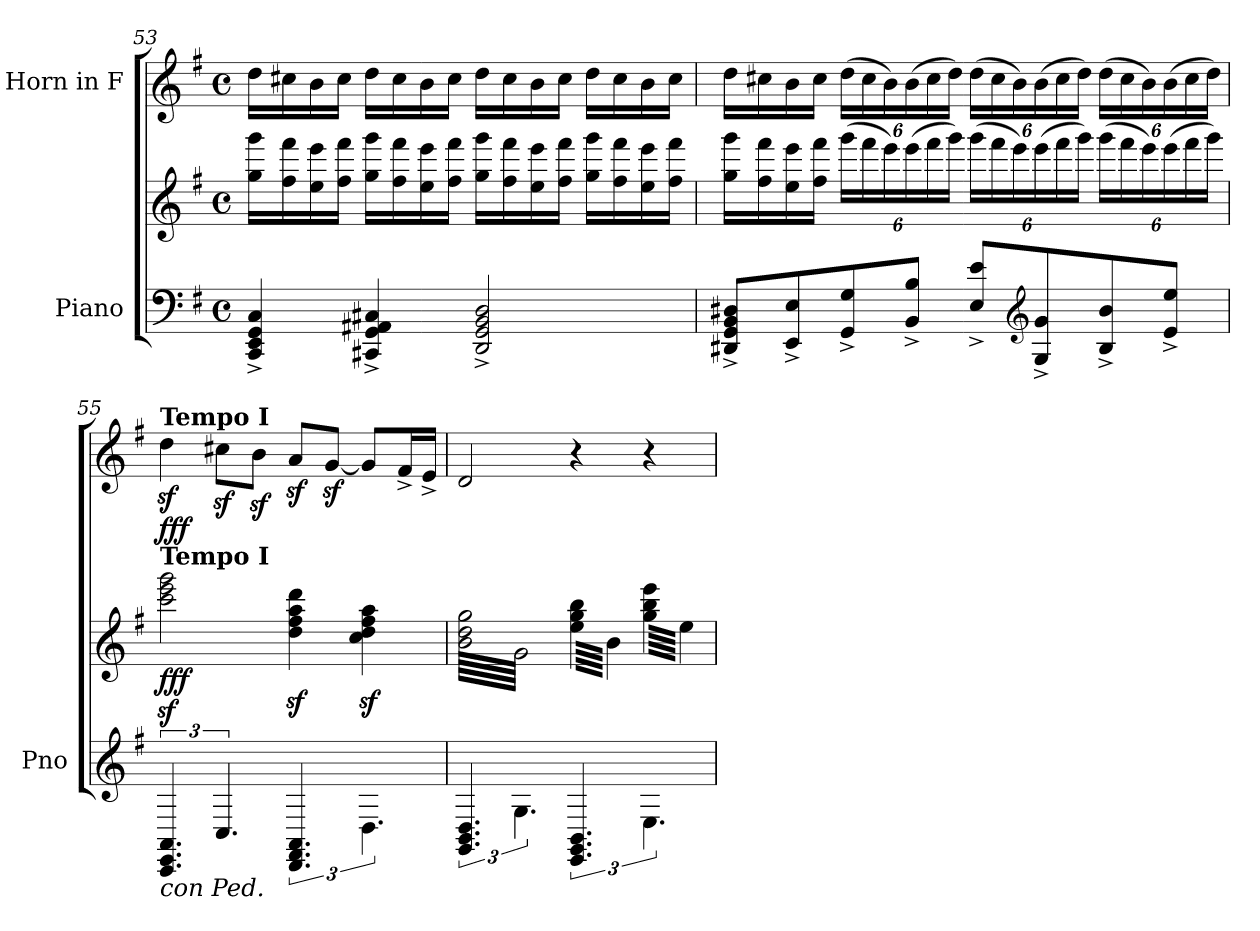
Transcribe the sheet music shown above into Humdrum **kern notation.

**kern	**kern	**dynam	**kern	**dynam
*part2	*part2	*part2	*part1	*part1
*staff3	*staff2	*staff2/3	*staff1	*staff1
*I"Piano	*	*	*I"Horn in F	*
*I'Pno	*	*	*	*
*clefF4	*clefG2	*	*clefG2	*
*	*	*	*ITrd4c7	*
*k[f#]	*k[f#]	*	*k[]	*
*M4/4	*M4/4	*	*M4/4	*
*met(c)	*met(c)	*	*met(c)	*
=53	=53	=53	=53	=53
4CC/^ 4EE/^ 4GG/^ 4C/^	16gg\ 16ggg\LL	.	16g\LL	.
.	16ff#\ 16fff#\	.	16f#X\	.
.	16ee\ 16eee\	.	16e\	.
.	16ff#\ 16fff#\JJ	.	16f#\JJ	.
4CC#X/^ 4GG/^ 4AA#X/^ 4C#X/^	16gg\ 16ggg\LL	.	16g\LL	.
.	16ff#\ 16fff#\	.	16f#\	.
.	16ee\ 16eee\	.	16e\	.
.	16ff#\ 16fff#\JJ	.	16f#\JJ	.
2DD/^ 2GG/^ 2BB/^ 2D/^	16gg\ 16ggg\LL	.	16g\LL	.
.	16ff#\ 16fff#\	.	16f#\	.
.	16ee\ 16eee\	.	16e\	.
.	16ff#\ 16fff#\JJ	.	16f#\JJ	.
.	16gg\ 16ggg\LL	.	16g\LL	.
.	16ff#\ 16fff#\	.	16f#\	.
.	16ee\ 16eee\	.	16e\	.
.	16ff#\ 16fff#\JJ	.	16f#\JJ	.
!!LO:LB:g=z
=54	=54	=54	=54	=54
8DD#X/^ 8GG/^ 8BB/^ 8D#X/^L	16gg\ 16ggg\LL	.	16g\LL	.
.	16ff#\ 16fff#\	.	16f#X\	.
8EE/^ 8E/^	16ee\ 16eee\	.	16e\	.
.	16ff#\ 16fff#\JJ	.	16f#\JJ	.
*	*Xbrackettup	*	*Xbrackettup	*
8GG/^ 8G/^	(>24ggg\LL	.	(>24g\LL	.
.	24fff#\	.	24f#\	.
.	24eee\)	.	24e\)	.
8BB/^ 8B/^J	(>24eee\	.	(>24e\	.
.	24fff#\	.	24f#\	.
.	24ggg\JJ)	.	24g\JJ)	.
8E/^ 8e/^L	(>24ggg\LL	.	(>24g\LL	.
.	24fff#\	.	24f#\	.
.	24eee\)	.	24e\)	.
*clefG2	*	*	*	*
8G/^ 8g/^	(>24eee\	.	(>24e\	.
.	24fff#\	.	24f#\	.
.	24ggg\JJ)	.	24g\JJ)	.
8B/^ 8b/^	(>24ggg\LL	.	(>24g\LL	.
.	24fff#\	.	24f#\	.
.	24eee\)	.	24e\)	.
8e/^ 8ee/^J	(>24eee\	.	(>24e\	.
.	24fff#\	.	24f#\	.
.	24ggg\JJ)	.	24g\JJ)	.
=55	=55	=55	=55	=55
!	!	!	!LO:TX:B:t=Tempo I	!
!	!LO:TX:a:B:t=Tempo I	!	!	!
!LO:TX:b:i:t=con Ped.	!	!	!	!
!	!	!LO:DY:b	!	!LO:DY:b
6.CC/ 6.EE/ 6.AA/	2ccc\z< 2eee\z< 2ggg\z<	fff	4gz<\	fff
6.C/	.	.	8f#Xz<\L	.
.	.	.	8ez<\J	.
6.DD/ 6.FF#/ 6.AA/	4dd\z< 4ff#\z< 4aa\z< 4ddd\z<	.	8dz</L	.
.	.	.	[8cz</J	.
6.D\	4cc\z< 4dd\z< 4ff#\z< 4aa\z<	.	8c/L]	.
.	.	.	16B^/L	.
.	.	.	16A^/JJ	.
=56	=56	=56	=56	=56
*	*brackettup	*	*	*
*	*tremolo	*	*	*
6.GG/ 6.BB/ 6.D/	64b\ 64dd\ 64gg\LLLL	.	2G/	.
.	64g/	.	.	.
.	64b\ 64dd\ 64gg\	.	.	.
.	64g/	.	.	.
.	64b\ 64dd\ 64gg\	.	.	.
.	64g/	.	.	.
.	64b\ 64dd\ 64gg\	.	.	.
.	64g/	.	.	.
.	64b\ 64dd\ 64gg\	.	.	.
.	64g/	.	.	.
.	64b\ 64dd\ 64gg\	.	.	.
.	64g/	.	.	.
.	64b\ 64dd\ 64gg\	.	.	.
.	64g/	.	.	.
.	64b\ 64dd\ 64gg\	.	.	.
.	64g/	.	.	.
6.G\	64b\ 64dd\ 64gg\	.	.	.
.	64g/	.	.	.
.	64b\ 64dd\ 64gg\	.	.	.
.	64g/	.	.	.
.	64b\ 64dd\ 64gg\	.	.	.
.	64g/	.	.	.
.	64b\ 64dd\ 64gg\	.	.	.
.	64g/	.	.	.
.	64b\ 64dd\ 64gg\	.	.	.
.	64g/	.	.	.
.	64b\ 64dd\ 64gg\	.	.	.
.	64g/	.	.	.
.	64b\ 64dd\ 64gg\	.	.	.
.	64g/	.	.	.
.	64b\ 64dd\ 64gg\	.	.	.
.	64g/JJJJ	.	.	.
6.EE/ 6.GG/ 6.BB/	64ee\ 64gg\ 64bb\LLLL	.	4r	.
.	64b\	.	.	.
.	64ee\ 64gg\ 64bb\	.	.	.
.	64b\	.	.	.
.	64ee\ 64gg\ 64bb\	.	.	.
.	64b\	.	.	.
.	64ee\ 64gg\ 64bb\	.	.	.
.	64b\	.	.	.
.	64ee\ 64gg\ 64bb\	.	.	.
.	64b\	.	.	.
.	64ee\ 64gg\ 64bb\	.	.	.
.	64b\	.	.	.
.	64ee\ 64gg\ 64bb\	.	.	.
.	64b\	.	.	.
.	64ee\ 64gg\ 64bb\	.	.	.
.	64b\JJJJ	.	.	.
6.E\	64gg\ 64bb\ 64eee\LLLL	.	4r	.
.	64ee\	.	.	.
.	64gg\ 64bb\ 64eee\	.	.	.
.	64ee\	.	.	.
.	64gg\ 64bb\ 64eee\	.	.	.
.	64ee\	.	.	.
.	64gg\ 64bb\ 64eee\	.	.	.
.	64ee\	.	.	.
.	64gg\ 64bb\ 64eee\	.	.	.
.	64ee\	.	.	.
.	64gg\ 64bb\ 64eee\	.	.	.
.	64ee\	.	.	.
.	64gg\ 64bb\ 64eee\	.	.	.
.	64ee\	.	.	.
.	64gg\ 64bb\ 64eee\	.	.	.
.	64ee\JJJJ	.	.	.
*	*Xtremolo	*	*	*
.	.	.	.	.
.	.	.	.	.
.	.	.	.	.
.	.	.	.	.
.	.	.	.	.
.	.	.	.	.
.	.	.	.	.
.	.	.	.	.
=	=	=	=	=
*-	*-	*-	*-	*-
